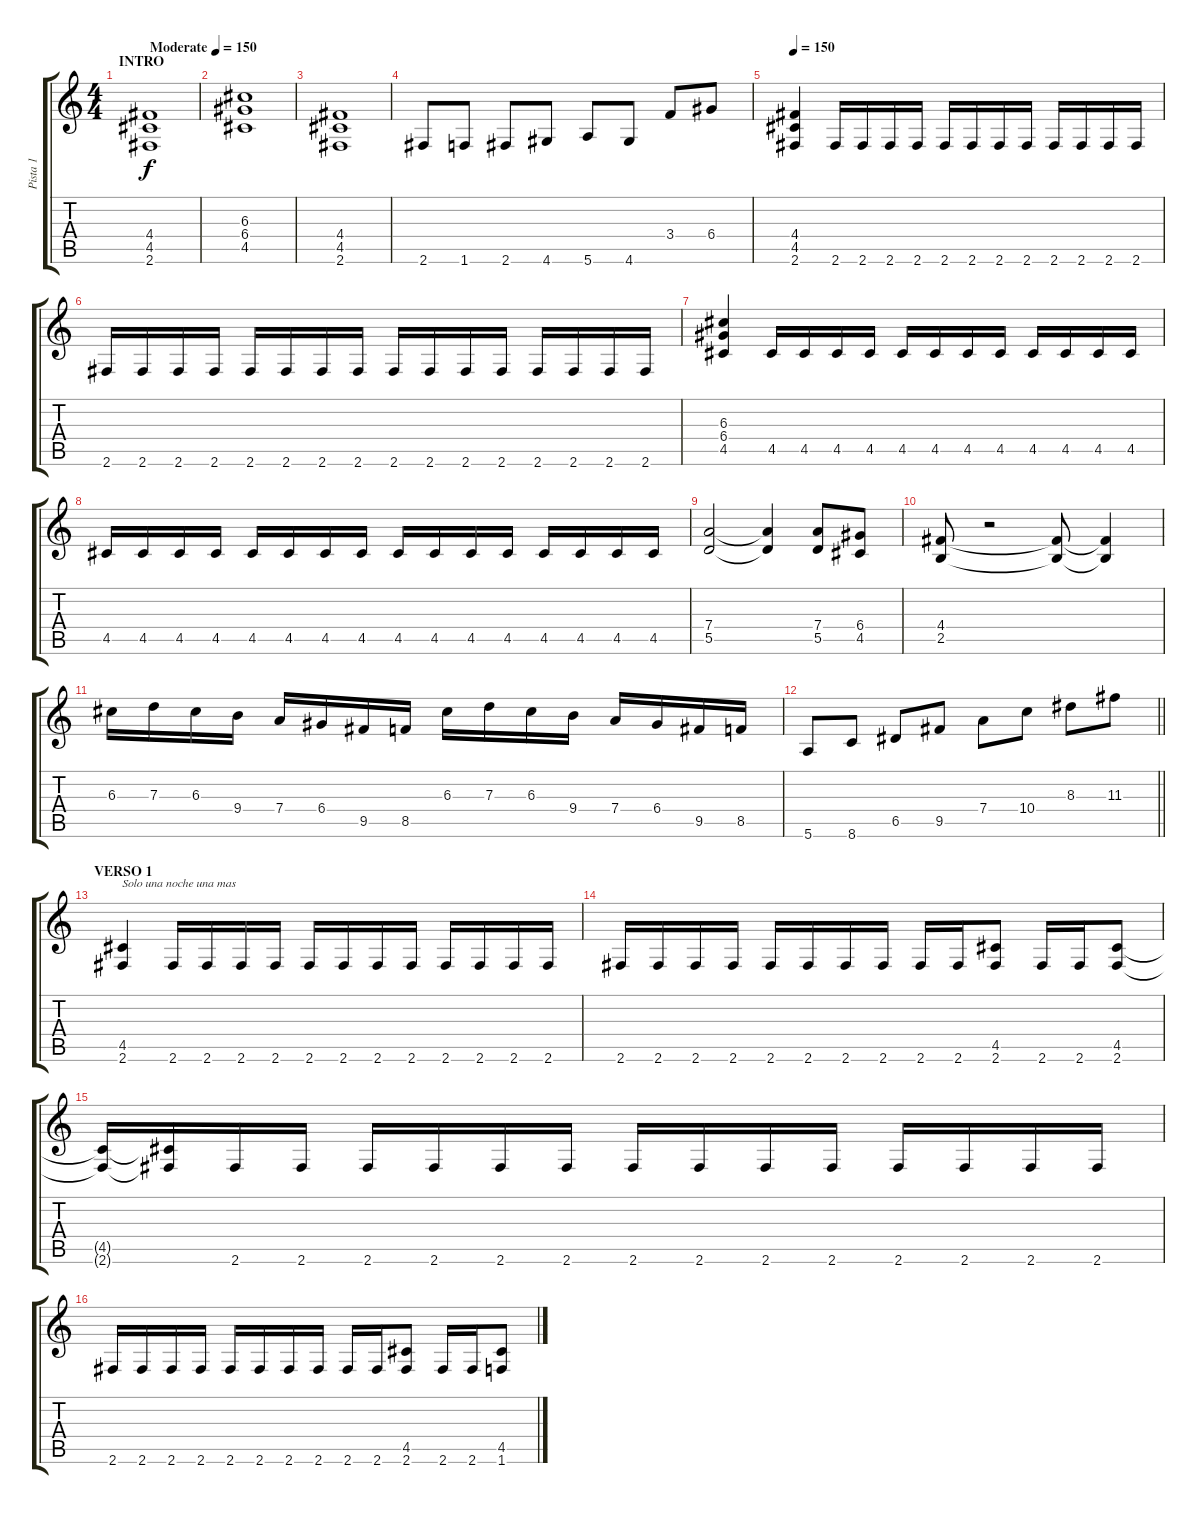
\track ("Pista 1" "Pista 1") {instrument overdrivenguitar}
\staff {score tabs}
\tuning (E4 B3 G3 D3 A2 E2) {hide}
\ts (4 4)
\section ("" "INTRO")
\tempo (150 "Moderate")
\tempo 80
\tempo (150 "Moderate")
\clef g2
\ks c
(4.4 4.5 2.6).1{dy f instrument overdrivenguitar} |
(6.3 6.4 4.5).1 |
(4.4 4.5 2.6).1 |
2.6.8 1.6.8 2.6.8 4.6.8 5.6.8 4.6.8 3.4.8 6.4.8 |
\tempo 150
(4.4 4.5 2.6).4 2.6.16 2.6.16 2.6.16 2.6.16 2.6.16 2.6.16 2.6.16 2.6.16 2.6.16 2.6.16 2.6.16 2.6.16 |
2.6.16 2.6.16 2.6.16 2.6.16 2.6.16 2.6.16 2.6.16 2.6.16 2.6.16 2.6.16 2.6.16 2.6.16 2.6.16 2.6.16 2.6.16 2.6.16 |
(6.3 6.4 4.5).4 4.5.16 4.5.16 4.5.16 4.5.16 4.5.16 4.5.16 4.5.16 4.5.16 4.5.16 4.5.16 4.5.16 4.5.16 |
4.5.16 4.5.16 4.5.16 4.5.16 4.5.16 4.5.16 4.5.16 4.5.16 4.5.16 4.5.16 4.5.16 4.5.16 4.5.16 4.5.16 4.5.16 4.5.16 |
(7.4 5.5).2 (7.4{t} 5.5{t}).4 (7.4 5.5).8 (6.4 4.5).8 |
(4.4 2.5).8 r.2 (4.4{t} 2.5{t}).8 (4.4{t} 2.5{t}).4 |
6.3.16 7.3.16 6.3.16 9.4.16 7.4.16 6.4.16 9.5.16 8.5.16 6.3.16 7.3.16 6.3.16 9.4.16 7.4.16 6.4.16 9.5.16 8.5.16 |
\barLineRight lightlight
5.6.8 8.6.8 6.5.8 9.5.8 7.4.8 10.4.8 8.3.8 11.3.8 |
\section ("" "VERSO 1")
(4.5 2.6).4{txt "Solo una noche una mas"} 2.6.16 2.6.16 2.6.16 2.6.16 2.6.16 2.6.16 2.6.16 2.6.16 2.6.16 2.6.16 2.6.16 2.6.16 |
2.6.16 2.6.16 2.6.16 2.6.16 2.6.16 2.6.16 2.6.16 2.6.16 2.6.16 2.6.16 (4.5 2.6).8 2.6.16 2.6.16 (4.5 2.6).8 |
(4.5{t} 2.6{t}).16 (4.5{t} 2.6{t}).16 2.6.16 2.6.16 2.6.16 2.6.16 2.6.16 2.6.16 2.6.16 2.6.16 2.6.16 2.6.16 2.6.16 2.6.16 2.6.16 2.6.16 |
2.6.16 2.6.16 2.6.16 2.6.16 2.6.16 2.6.16 2.6.16 2.6.16 2.6.16 2.6.16 (4.5 2.6).8 2.6.16 2.6.16 (4.5 1.6).8
